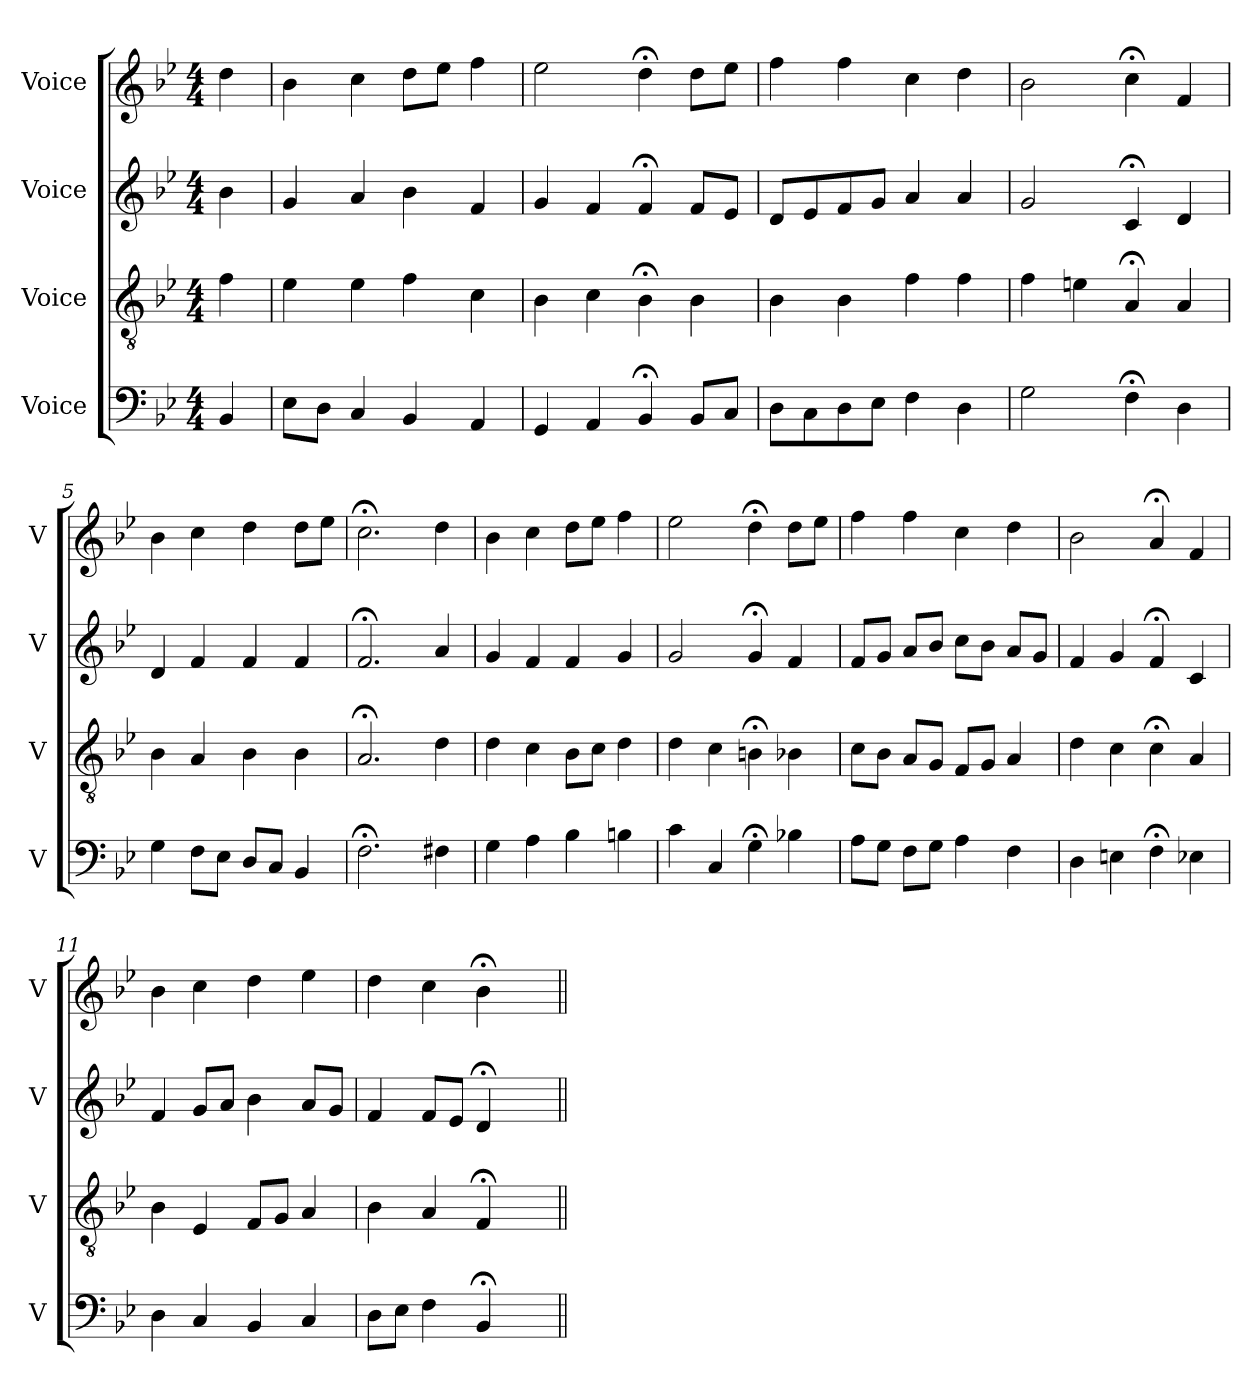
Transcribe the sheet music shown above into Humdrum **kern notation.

**kern	**kern	**kern	**kern
*part4	*part3	*part2	*part1
*staff4	*staff3	*staff2	*staff1
*I"Voice	*I"Voice	*I"Voice	*I"Voice
*I'V	*I'V	*I'V	*I'V
*clefF4	*clefGv2	*clefG2	*clefG2
*k[b-e-]	*k[b-e-]	*k[b-e-]	*k[b-e-]
*M4/4	*M4/4	*M4/4	*M4/4
*MM100	*MM100	*MM100	*MM100
=	=	=	=
4BB-/	4f\	4b-\	4dd\
=1	=1	=1	=1
8E-\L	4e-\	4g/	4b-\
8D\J	.	.	.
4C/	4e-\	4a/	4cc\
4BB-/	4f\	4b-\	8dd\L
.	.	.	8ee-\J
4AA/	4c\	4f/	4ff\
=2	=2	=2	=2
4GG/	4B-\	4g/	2ee-\
4AA/	4c\	4f/	.
4BB-;/	4B-;\	4f;/	4dd;\
8BB-/L	4B-\	8f/L	8dd\L
8C/J	.	8e-/J	8ee-\J
=3	=3	=3	=3
8D\L	4B-\	8d/L	4ff\
8C\	.	8e-/	.
8D\	4B-\	8f/	4ff\
8E-\J	.	8g/J	.
4F\	4f\	4a/	4cc\
4D\	4f\	4a/	4dd\
=4	=4	=4	=4
2G\	4f\	2g/	2b-\
.	4en\	.	.
4F;\	4A;/	4c;/	4cc;\
4D\	4A/	4d/	4f/
!!LO:LB:g=z
=5	=5	=5	=5
4G\	4B-\	4d/	4b-\
8F\L	4A/	4f/	4cc\
8E-\J	.	.	.
8D/L	4B-\	4f/	4dd\
8C/J	.	.	.
4BB-/	4B-\	4f/	8dd\L
.	.	.	8ee-\J
=6	=6	=6	=6
2.F;\	2.A;/	2.f;/	2.cc;\
4F#X\	4d\	4a/	4dd\
=7	=7	=7	=7
4G\	4d\	4g/	4b-\
4A\	4c\	4f/	4cc\
4B-\	8B-\L	4f/	8dd\L
.	8c\J	.	8ee-\J
4Bn\	4d\	4g/	4ff\
=8	=8	=8	=8
4c\	4d\	2g/	2ee-\
4C/	4c\	.	.
4G;\	4Bn;\	4g;/	4dd;\
4B-X\	4B-X\	4f/	8dd\L
.	.	.	8ee-\J
=9	=9	=9	=9
8A\L	8c\L	8f/L	4ff\
8G\J	8B-\J	8g/J	.
8F\L	8A/L	8a/L	4ff\
8G\J	8G/J	8b-/J	.
4A\	8F/L	8cc\L	4cc\
.	8G/J	8b-\J	.
4F\	4A/	8a/L	4dd\
.	.	8g/J	.
!!LO:LB:g=z
=10	=10	=10	=10
4D\	4d\	4f/	2b-\
4En\	4c\	4g/	.
4F;\	4c;\	4f;/	4a;/
4E-X\	4A/	4c/	4f/
=11	=11	=11	=11
4D\	4B-\	4f/	4b-\
4C/	4E-/	8g/L	4cc\
.	.	8a/J	.
4BB-/	8F/L	4b-\	4dd\
.	8G/J	.	.
4C/	4A/	8a/L	4ee-\
.	.	8g/J	.
=12	=12	=12	=12
8D\L	4B-\	4f/	4dd\
8E-\J	.	.	.
4F\	4A/	8f/L	4cc\
.	.	8e-/J	.
4BB-;/	4F;/	4d;/	4b-;\
4ryy	4ryy	4ryy	4ryy
=||	=||	=||	=||
*-	*-	*-	*-
